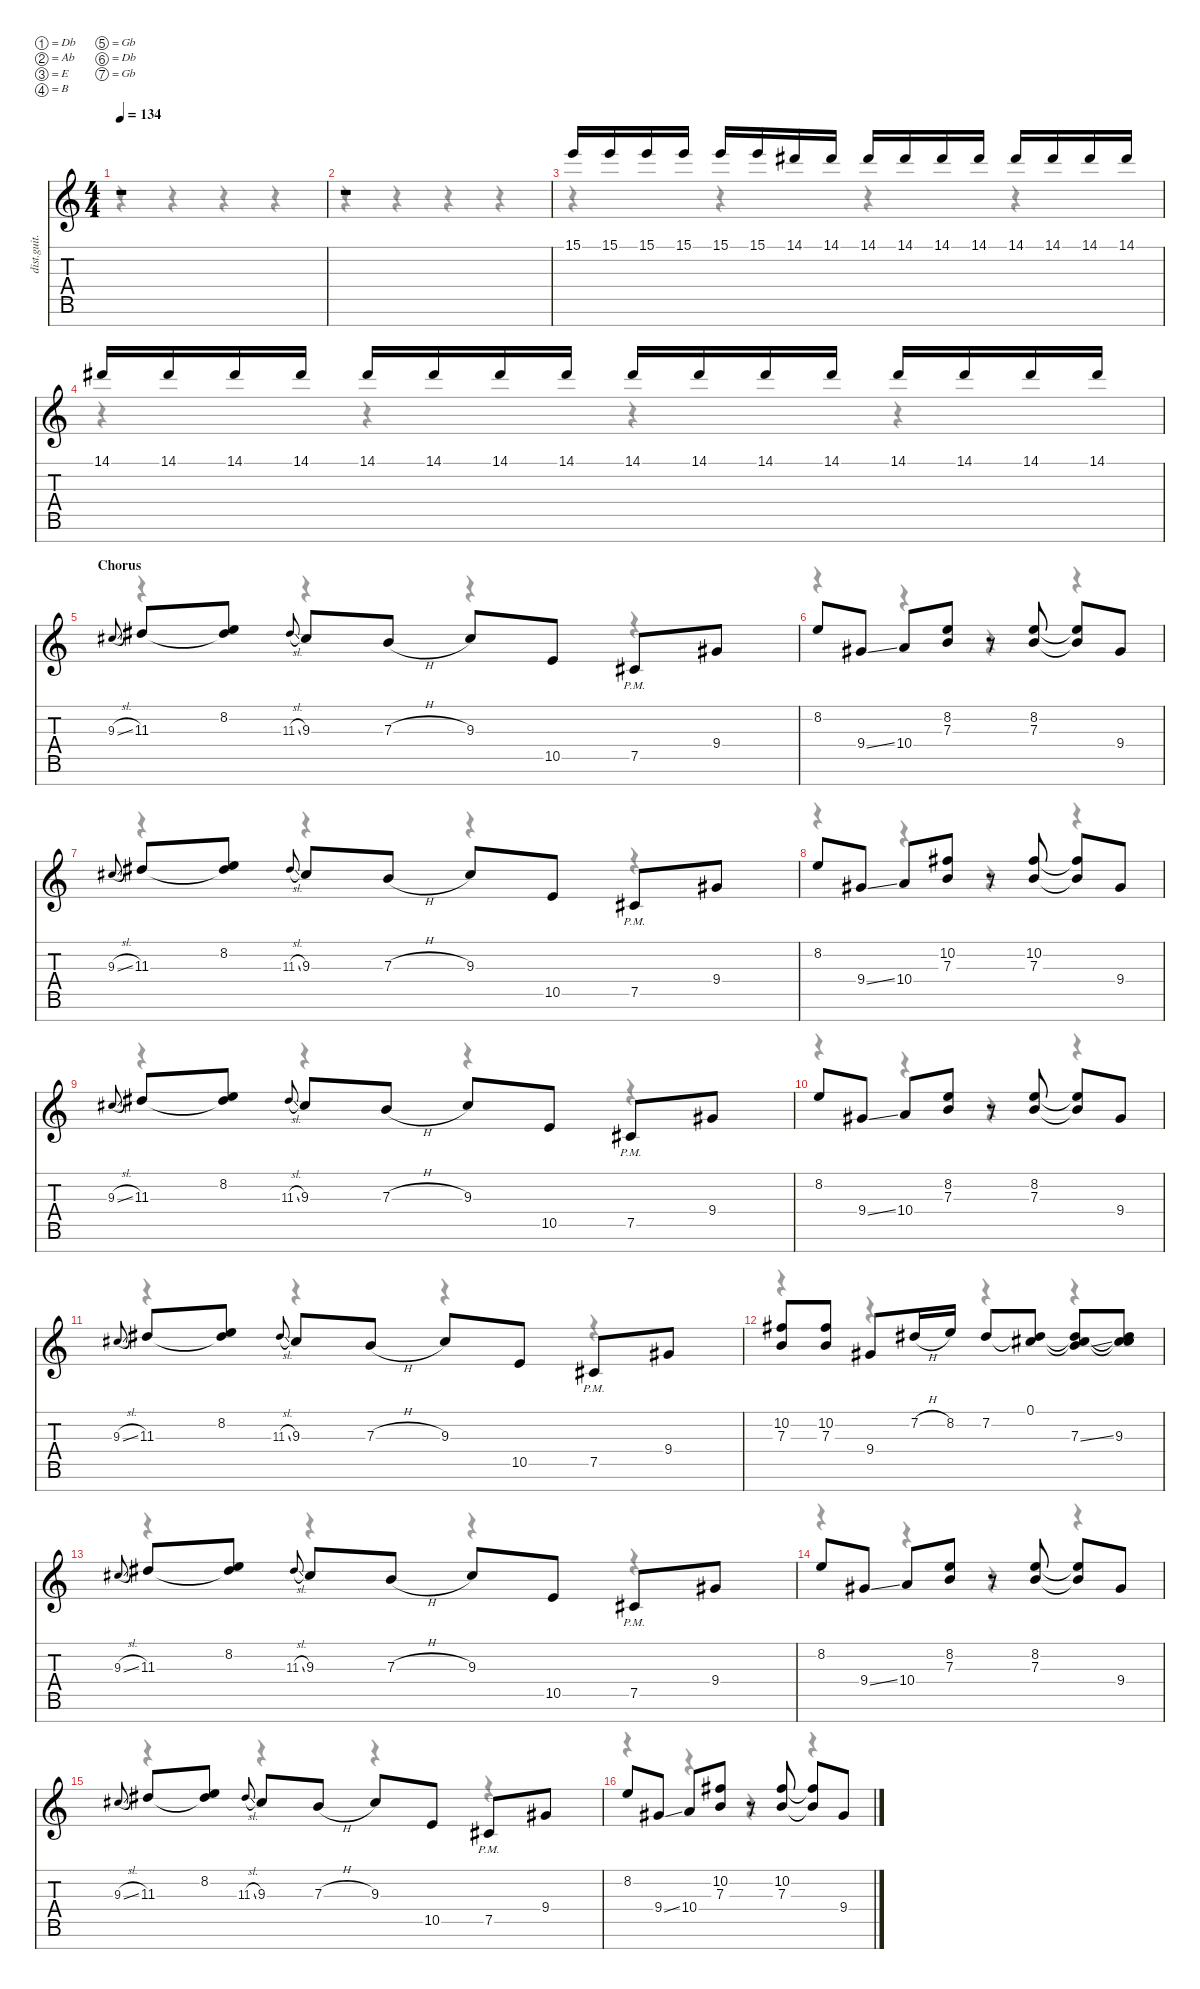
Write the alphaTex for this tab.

\defaultSystemsLayout 4
\hideDynamics
\bracketExtendMode nobrackets
\track ("Main Leads" "dist.guit.") {instrument distortionguitar}
\staff {score tabs}
\tuning (Db4 Ab3 E3 B2 Gb2 Db2 Gb1)
\voice
\ts (4 4)
\tempo 134
\clef g2
\ks c
r.1{dy mf} |
r.1 |
15.1.16 15.1.16 15.1.16 15.1.16 15.1.16 15.1.16 14.1{acc #}.16 14.1{acc #}.16 14.1{acc #}.16 14.1{acc #}.16 14.1{acc #}.16 14.1{acc #}.16 14.1{acc #}.16 14.1{acc #}.16 14.1{acc #}.16 14.1{acc #}.16 |
14.1{acc #}.16 14.1{acc #}.16 14.1{acc #}.16 14.1{acc #}.16 14.1{acc #}.16 14.1{acc #}.16 14.1{acc #}.16 14.1{acc #}.16 14.1{acc #}.16 14.1{acc #}.16 14.1{acc #}.16 14.1{acc #}.16 14.1{acc #}.16 14.1{acc #}.16 14.1{acc #}.16 14.1{acc #}.16 |
\section ("" "Chorus")
9.3{sl acc #}.8{gr onbeat} 11.3{acc #}.8{dy f} (8.2 11.3{t acc #}).8 11.3{sl acc #}.8{gr onbeat dy mf} 9.3{acc #}.8{dy f} 7.3{h}.8 9.3{acc #}.8 10.5.8 7.5{pm acc #}.8 9.4{acc #}.8 |
8.2.8 9.4{ss acc #}.8 10.4.8 (8.2 7.3).8 r.8 (8.2 7.3).8 (8.2{t} 7.3{t}).8 9.4{acc #}.8 |
9.3{sl acc #}.8{gr onbeat dy mf} 11.3{acc #}.8{dy f} (8.2 11.3{t acc #}).8 11.3{sl acc #}.8{gr onbeat dy mf} 9.3{acc #}.8{dy f} 7.3{h}.8 9.3{acc #}.8 10.5.8 7.5{pm acc #}.8 9.4{acc #}.8 |
8.2.8 9.4{ss acc #}.8 10.4.8 (10.2{acc #} 7.3).8 r.8 (10.2{acc #} 7.3).8 (10.2{t acc #} 7.3{t}).8 9.4{acc #}.8 |
9.3{sl acc #}.8{gr onbeat dy mf} 11.3{acc #}.8{dy f} (8.2 11.3{t acc #}).8 11.3{sl acc #}.8{gr onbeat dy mf} 9.3{acc #}.8{dy f} 7.3{h}.8 9.3{acc #}.8 10.5.8 7.5{pm acc #}.8 9.4{acc #}.8 |
8.2.8 9.4{ss acc #}.8 10.4.8 (8.2 7.3).8 r.8 (8.2 7.3).8 (8.2{t} 7.3{t}).8 9.4{acc #}.8 |
9.3{sl acc #}.8{gr onbeat dy mf} 11.3{acc #}.8{dy f} (8.2 11.3{t acc #}).8 11.3{sl acc #}.8{gr onbeat dy mf} 9.3{acc #}.8{dy f} 7.3{h}.8 9.3{acc #}.8 10.5.8 7.5{pm acc #}.8 9.4{acc #}.8 |
(10.2{acc #} 7.3).8 (10.2{acc #} 7.3).8 9.4{acc #}.8 7.2{h acc #}.16 8.2.16 7.2{acc #}.8 (0.1{acc #} 7.2{t acc #}).8 (0.1{t acc #} 7.2{t acc #} 7.3{ss}).8 (0.1{t acc #} 7.2{t acc #} 9.3{acc #}).8 |
9.3{sl acc #}.8{gr onbeat dy mf} 11.3{acc #}.8{dy f} (8.2 11.3{t acc #}).8 11.3{sl acc #}.8{gr onbeat dy mf} 9.3{acc #}.8{dy f} 7.3{h}.8 9.3{acc #}.8 10.5.8 7.5{pm acc #}.8 9.4{acc #}.8 |
8.2.8 9.4{ss acc #}.8 10.4.8 (8.2 7.3).8 r.8 (8.2 7.3).8 (8.2{t} 7.3{t}).8 9.4{acc #}.8 |
9.3{sl acc #}.8{gr onbeat dy mf} 11.3{acc #}.8{dy f} (8.2 11.3{t acc #}).8 11.3{sl acc #}.8{gr onbeat dy mf} 9.3{acc #}.8{dy f} 7.3{h}.8 9.3{acc #}.8 10.5.8 7.5{pm acc #}.8 9.4{acc #}.8 |
8.2.8 9.4{ss acc #}.8 10.4.8 (10.2{acc #} 7.3).8 r.8 (10.2{acc #} 7.3).8 (10.2{t acc #} 7.3{t}).8 9.4{acc #}.8
\voice
\clef g2
\ottava regular
\simile none
\ks c
r.4{dy mf} r.4 r.4 r.4 |
r.4 r.4 r.4 r.4 |
r.4 r.4 r.4 r.4 |
r.4 r.4 r.4 r.4 |
r.4 r.4 r.4 r.4 |
r.4 r.4 r.4 r.4 |
r.4 r.4 r.4 r.4 |
r.4 r.4 r.4 r.4 |
r.4 r.4 r.4 r.4 |
r.4 r.4 r.4 r.4 |
r.4 r.4 r.4 r.4 |
r.4 r.4 r.4 r.4 |
r.4 r.4 r.4 r.4 |
r.4 r.4 r.4 r.4 |
r.4 r.4 r.4 r.4 |
r.4 r.4 r.4 r.4
